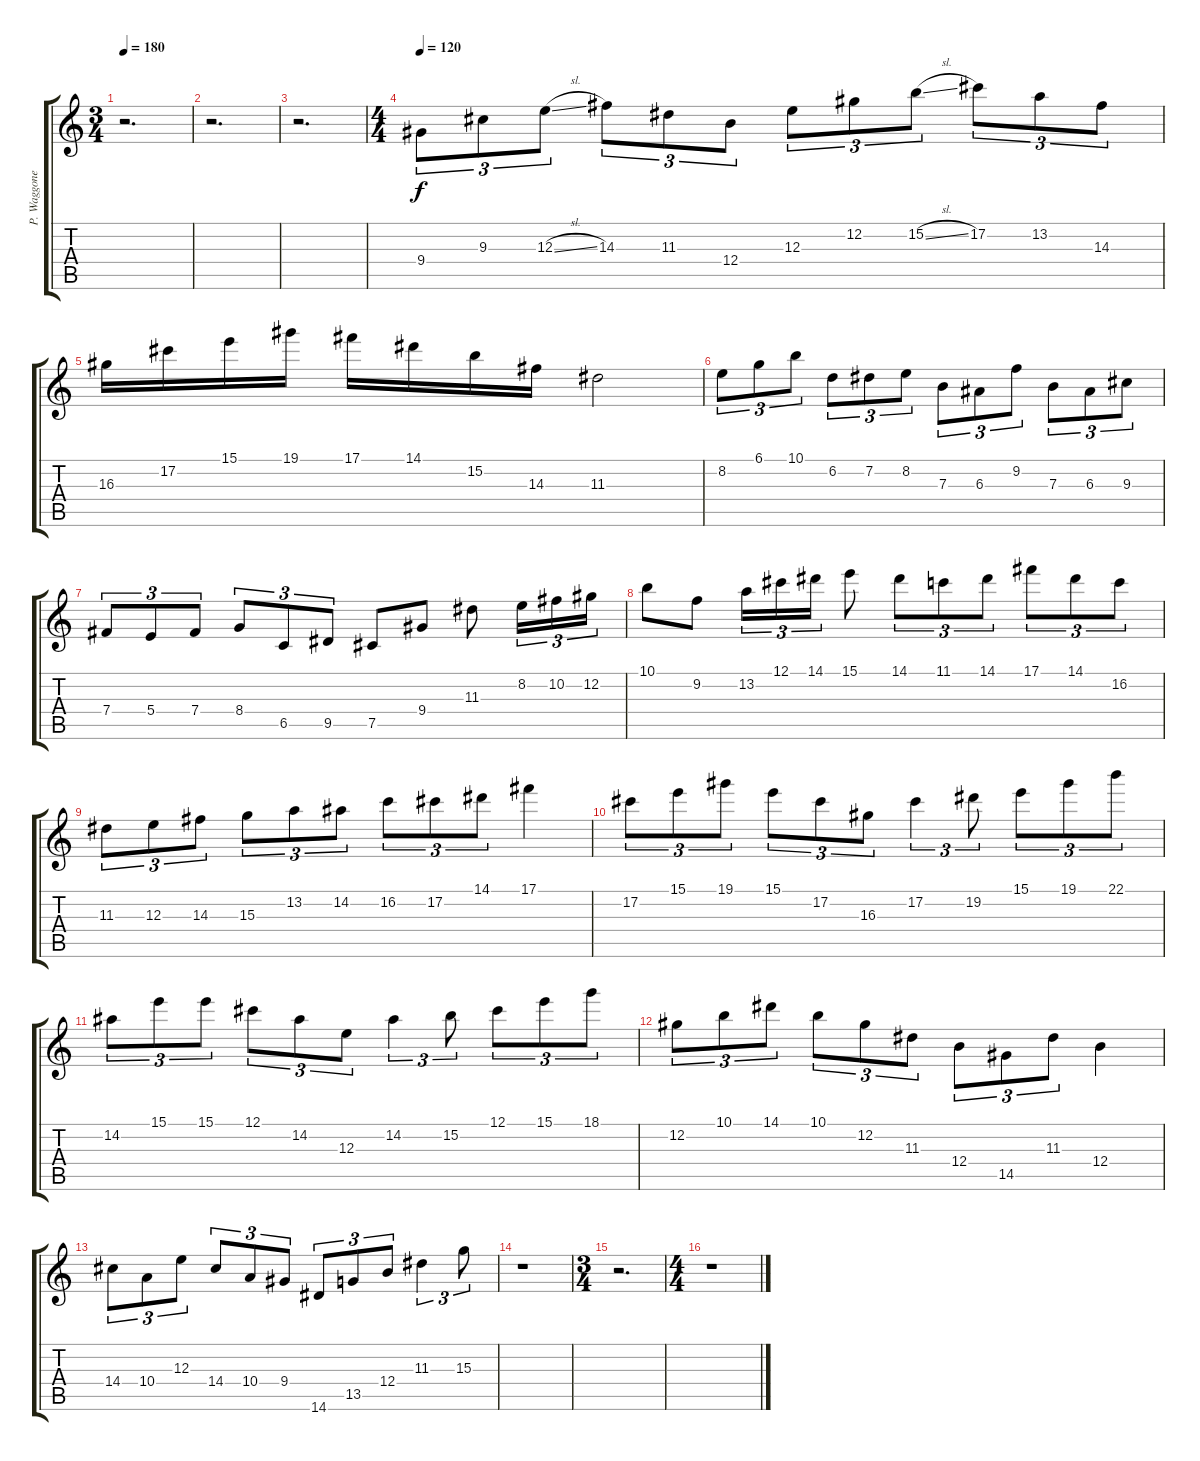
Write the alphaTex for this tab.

\track ("P. Waggoner Lead Gtr." "P. Waggone") {instrument distortionguitar}
\staff {score tabs}
\tuning (Db4 Ab3 E3 B2 Gb2 Db2) {hide}
\ts (3 4)
\tempo 180
\clef g2
\ks c
r.2{d dy f} |
r.2{d} |
r.2{d} |
\ts (4 4)
\tempo 120
9.4.8{tu (3 2) instrument distortionguitar} 9.3.8{tu (3 2)} 12.3{sl}.8{tu (3 2)} 14.3.8{tu (3 2)} 11.3.8{tu (3 2)} 12.4.8{tu (3 2)} 12.3.8{tu (3 2)} 12.2.8{tu (3 2)} 15.2{sl}.8{tu (3 2)} 17.2.8{tu (3 2)} 13.2.8{tu (3 2)} 14.3.8{tu (3 2)} |
16.3.16 17.2.16 15.1.16 19.1.16 17.1.16 14.1.16 15.2.16 14.3.16 11.3.2 |
8.2.8{tu (3 2)} 6.1.8{tu (3 2)} 10.1.8{tu (3 2)} 6.2.8{tu (3 2)} 7.2.8{tu (3 2)} 8.2.8{tu (3 2)} 7.3.8{tu (3 2)} 6.3.8{tu (3 2)} 9.2.8{tu (3 2)} 7.3.8{tu (3 2)} 6.3.8{tu (3 2)} 9.3.8{tu (3 2)} |
7.4.8{tu (3 2)} 5.4.8{tu (3 2)} 7.4.8{tu (3 2)} 8.4.8{tu (3 2)} 6.5.8{tu (3 2)} 9.5.8{tu (3 2)} 7.5.8 9.4.8 11.3.8 8.2.16{tu (3 2)} 10.2.16{tu (3 2)} 12.2.16{tu (3 2)} |
10.1.8 9.2.8 13.2.16{tu (3 2)} 12.1.16{tu (3 2)} 14.1.16{tu (3 2)} 15.1.8 14.1.8{tu (3 2)} 11.1.8{tu (3 2)} 14.1.8{tu (3 2)} 17.1.8{tu (3 2)} 14.1.8{tu (3 2)} 16.2.8{tu (3 2)} |
11.3.8{tu (3 2)} 12.3.8{tu (3 2)} 14.3.8{tu (3 2)} 15.3.8{tu (3 2)} 13.2.8{tu (3 2)} 14.2.8{tu (3 2)} 16.2.8{tu (3 2)} 17.2.8{tu (3 2)} 14.1.8{tu (3 2)} 17.1.4 |
17.2.8{tu (3 2)} 15.1.8{tu (3 2)} 19.1.8{tu (3 2)} 15.1.8{tu (3 2)} 17.2.8{tu (3 2)} 16.3.8{tu (3 2)} 17.2.4{tu (3 2)} 19.2.8{tu (3 2)} 15.1.8{tu (3 2)} 19.1.8{tu (3 2)} 22.1.8{tu (3 2)} |
14.2.8{tu (3 2)} 15.1.8{tu (3 2)} 15.1.8{tu (3 2)} 12.1.8{tu (3 2)} 14.2.8{tu (3 2)} 12.3.8{tu (3 2)} 14.2.4{tu (3 2)} 15.2.8{tu (3 2)} 12.1.8{tu (3 2)} 15.1.8{tu (3 2)} 18.1.8{tu (3 2)} |
12.2.8{tu (3 2)} 10.1.8{tu (3 2)} 14.1.8{tu (3 2)} 10.1.8{tu (3 2)} 12.2.8{tu (3 2)} 11.3.8{tu (3 2)} 12.4.8{tu (3 2)} 14.5.8{tu (3 2)} 11.3.8{tu (3 2)} 12.4.4 |
14.4.8{tu (3 2)} 10.4.8{tu (3 2)} 12.3.8{tu (3 2)} 14.4.8{tu (3 2)} 10.4.8{tu (3 2)} 9.4.8{tu (3 2)} 14.6.8{tu (3 2)} 13.5.8{tu (3 2)} 12.4.8{tu (3 2)} 11.3.4{tu (3 2)} 15.3.8{tu (3 2)} |
r.1 |
\ts (3 4)
r.2{d} |
\ts (4 4)
r.1
